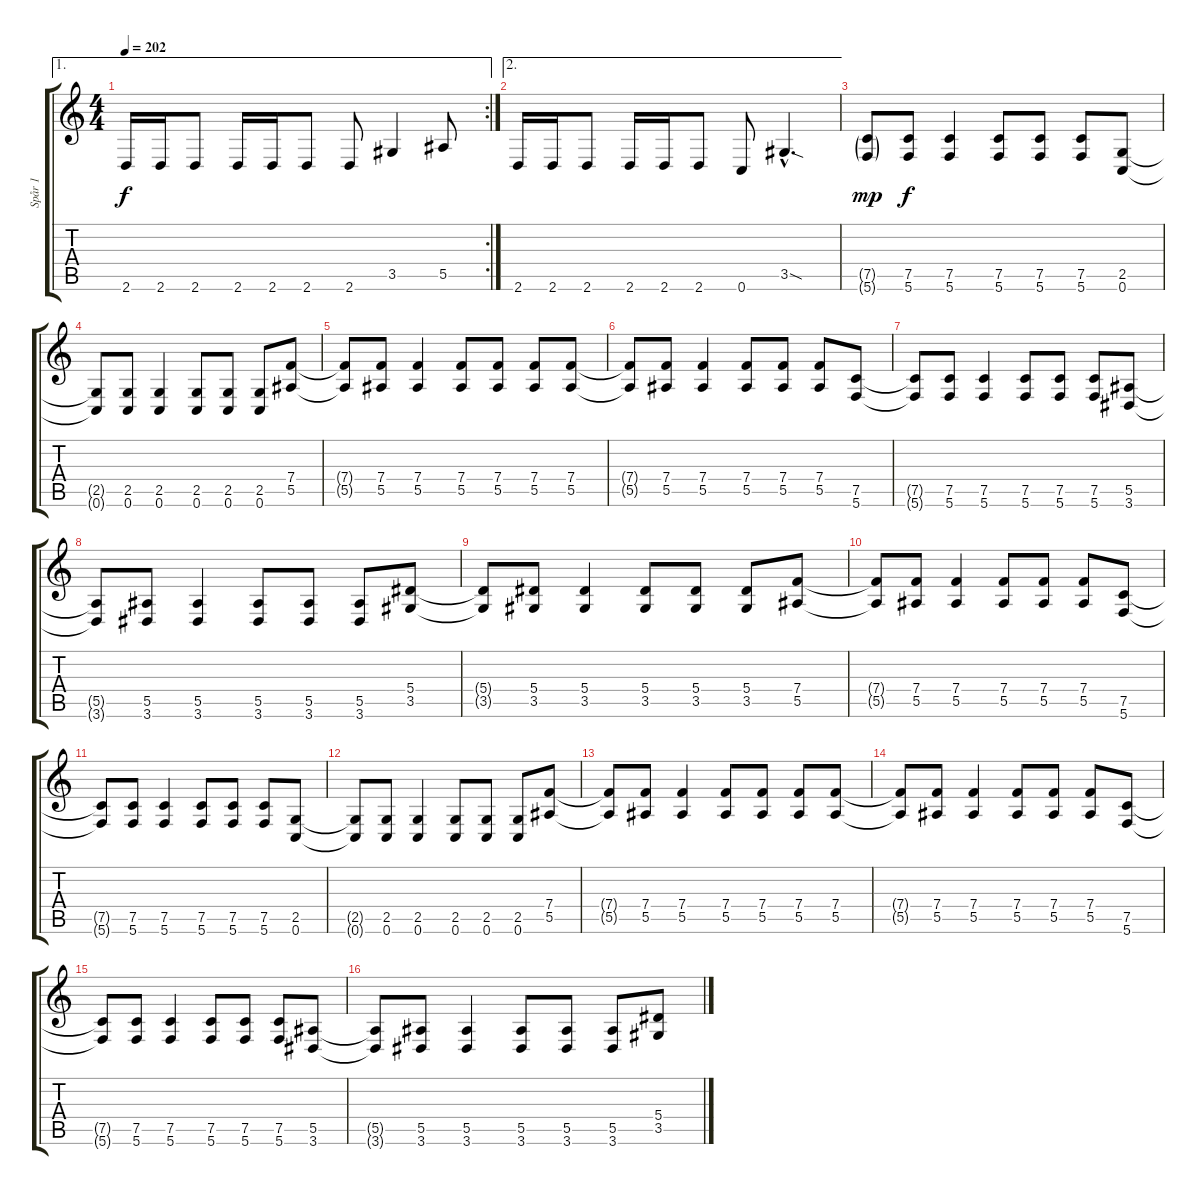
\track ("Spår 1" "Spår 1") {instrument distortionguitar}
\staff {score tabs}
\tuning (C4 G3 Eb3 Bb2 F2 C2) {hide}
\ae 1
\rc 2
\ts (4 4)
\tempo 202
\clef g2
\ks c
2.6.16{dy f} 2.6.16 2.6.8 2.6.16 2.6.16 2.6.8 2.6.8 3.5.4 5.5.8 |
\ae 2
2.6.16 2.6.16 2.6.8 2.6.16 2.6.16 2.6.8 0.6.8 3.5{sod hac}.4{d} |
(7.5{g} 5.6{g}).8{dy mp} (7.5 5.6).8{dy f} (7.5 5.6).4 (7.5 5.6).8 (7.5 5.6).8 (7.5 5.6).8 (2.5 0.6).8 |
(2.5{t} 0.6{t}).8 (2.5 0.6).8 (2.5 0.6).4 (2.5 0.6).8 (2.5 0.6).8 (2.5 0.6).8 (7.4 5.5).8 |
(7.4{t} 5.5{t}).8 (7.4 5.5).8 (7.4 5.5).4 (7.4 5.5).8 (7.4 5.5).8 (7.4 5.5).8 (7.4 5.5).8 |
(7.4{t} 5.5{t}).8 (7.4 5.5).8 (7.4 5.5).4 (7.4 5.5).8 (7.4 5.5).8 (7.4 5.5).8 (7.5 5.6).8 |
(7.5{t} 5.6{t}).8 (7.5 5.6).8 (7.5 5.6).4 (7.5 5.6).8 (7.5 5.6).8 (7.5 5.6).8 (5.5 3.6).8 |
(5.5{t} 3.6{t}).8 (5.5 3.6).8 (5.5 3.6).4 (5.5 3.6).8 (5.5 3.6).8 (5.5 3.6).8 (5.4 3.5).8 |
(5.4{t} 3.5{t}).8 (5.4 3.5).8 (5.4 3.5).4 (5.4 3.5).8 (5.4 3.5).8 (5.4 3.5).8 (7.4 5.5).8 |
(7.4{t} 5.5{t}).8 (7.4 5.5).8 (7.4 5.5).4 (7.4 5.5).8 (7.4 5.5).8 (7.4 5.5).8 (7.5 5.6).8 |
(7.5{t} 5.6{t}).8 (7.5 5.6).8 (7.5 5.6).4 (7.5 5.6).8 (7.5 5.6).8 (7.5 5.6).8 (2.5 0.6).8 |
(2.5{t} 0.6{t}).8 (2.5 0.6).8 (2.5 0.6).4 (2.5 0.6).8 (2.5 0.6).8 (2.5 0.6).8 (7.4 5.5).8 |
(7.4{t} 5.5{t}).8 (7.4 5.5).8 (7.4 5.5).4 (7.4 5.5).8 (7.4 5.5).8 (7.4 5.5).8 (7.4 5.5).8 |
(7.4{t} 5.5{t}).8 (7.4 5.5).8 (7.4 5.5).4 (7.4 5.5).8 (7.4 5.5).8 (7.4 5.5).8 (7.5 5.6).8 |
(7.5{t} 5.6{t}).8 (7.5 5.6).8 (7.5 5.6).4 (7.5 5.6).8 (7.5 5.6).8 (7.5 5.6).8 (5.5 3.6).8 |
(5.5{t} 3.6{t}).8 (5.5 3.6).8 (5.5 3.6).4 (5.5 3.6).8 (5.5 3.6).8 (5.5 3.6).8 (5.4 3.5).8
